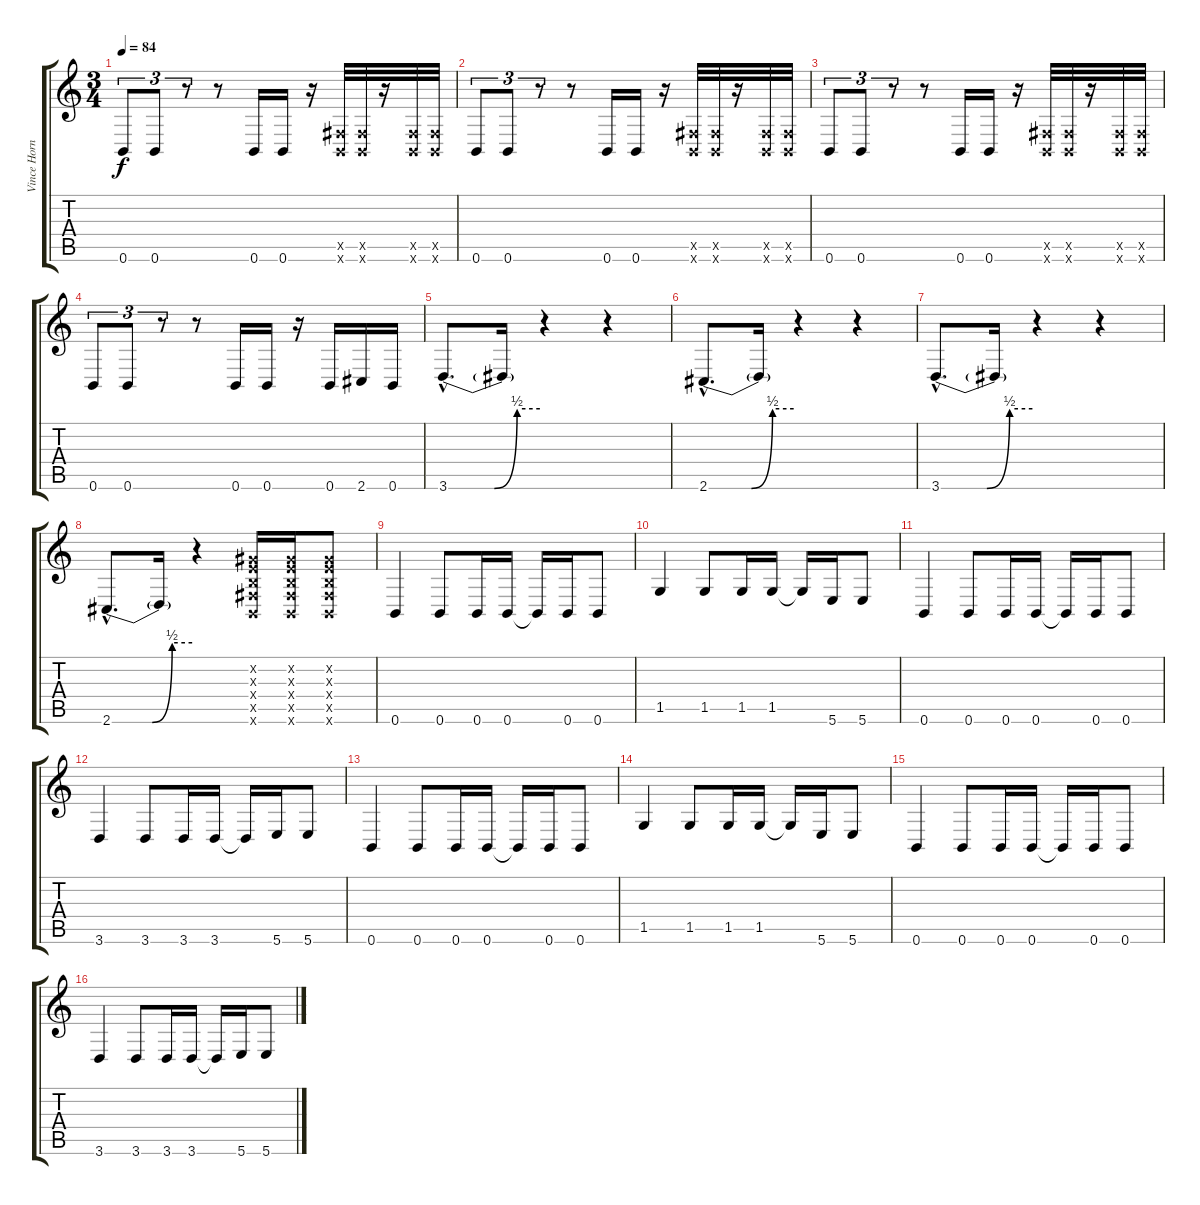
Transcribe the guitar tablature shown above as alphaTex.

\track ("Vince Hornsby - Bass" "Vince Horn") {instrument electricbasspick}
\staff {score tabs}
\tuning (Db4 Ab3 E3 B2 Gb2 B1) {hide}
\ts (3 4)
\tempo 84
\clef g2
\ks c
0.6.8{tu (3 2) dy f} 0.6.8{tu (3 2)} r.8{tu (3 2)} r.8 0.6.16 0.6.16 r.16 (0.5{x} 0.6{x}).32 (0.5{x} 0.6{x}).32 r.16 (0.5{x} 0.6{x}).32 (0.5{x} 0.6{x}).32 |
0.6.8{tu (3 2)} 0.6.8{tu (3 2)} r.8{tu (3 2)} r.8 0.6.16 0.6.16 r.16 (0.5{x} 0.6{x}).32 (0.5{x} 0.6{x}).32 r.16 (0.5{x} 0.6{x}).32 (0.5{x} 0.6{x}).32 |
0.6.8{tu (3 2)} 0.6.8{tu (3 2)} r.8{tu (3 2)} r.8 0.6.16 0.6.16 r.16 (0.5{x} 0.6{x}).32 (0.5{x} 0.6{x}).32 r.16 (0.5{x} 0.6{x}).32 (0.5{x} 0.6{x}).32 |
0.6.8{tu (3 2)} 0.6.8{tu (3 2)} r.8{tu (3 2)} r.8 0.6.16 0.6.16 r.16 0.6.16 2.6.16 0.6.16 |
3.6{be (custom 0 0 30 0 45 2 60 2) hac}.8{d} 3.6{t}.16 r.4 r.4 |
2.6{be (custom 0 0 30 0 45 2 60 2) hac}.8{d} 2.6{t}.16 r.4 r.4 |
3.6{be (custom 0 0 30 0 45 2 60 2) hac}.8{d} 3.6{t}.16 r.4 r.4 |
2.6{be (custom 0 0 30 0 45 2 60 2) hac}.8{d} 2.6{t}.16 r.4 (0.2{x} 0.3{x} 0.4{x} 0.5{x} 0.6{x}).16 (0.2{x} 0.3{x} 0.4{x} 0.5{x} 0.6{x}).16 (0.2{x} 0.3{x} 0.4{x} 0.5{x} 0.6{x}).8 |
0.6.4 0.6.8 0.6.16 0.6.16 0.6{t}.16 0.6.16 0.6.8 |
1.5.4 1.5.8 1.5.16 1.5.16 1.5{t}.16 5.6.16 5.6.8 |
0.6.4 0.6.8 0.6.16 0.6.16 0.6{t}.16 0.6.16 0.6.8 |
3.6.4 3.6.8 3.6.16 3.6.16 3.6{t}.16 5.6.16 5.6.8 |
0.6.4 0.6.8 0.6.16 0.6.16 0.6{t}.16 0.6.16 0.6.8 |
1.5.4 1.5.8 1.5.16 1.5.16 1.5{t}.16 5.6.16 5.6.8 |
0.6.4 0.6.8 0.6.16 0.6.16 0.6{t}.16 0.6.16 0.6.8 |
3.6.4 3.6.8 3.6.16 3.6.16 3.6{t}.16 5.6.16 5.6.8
